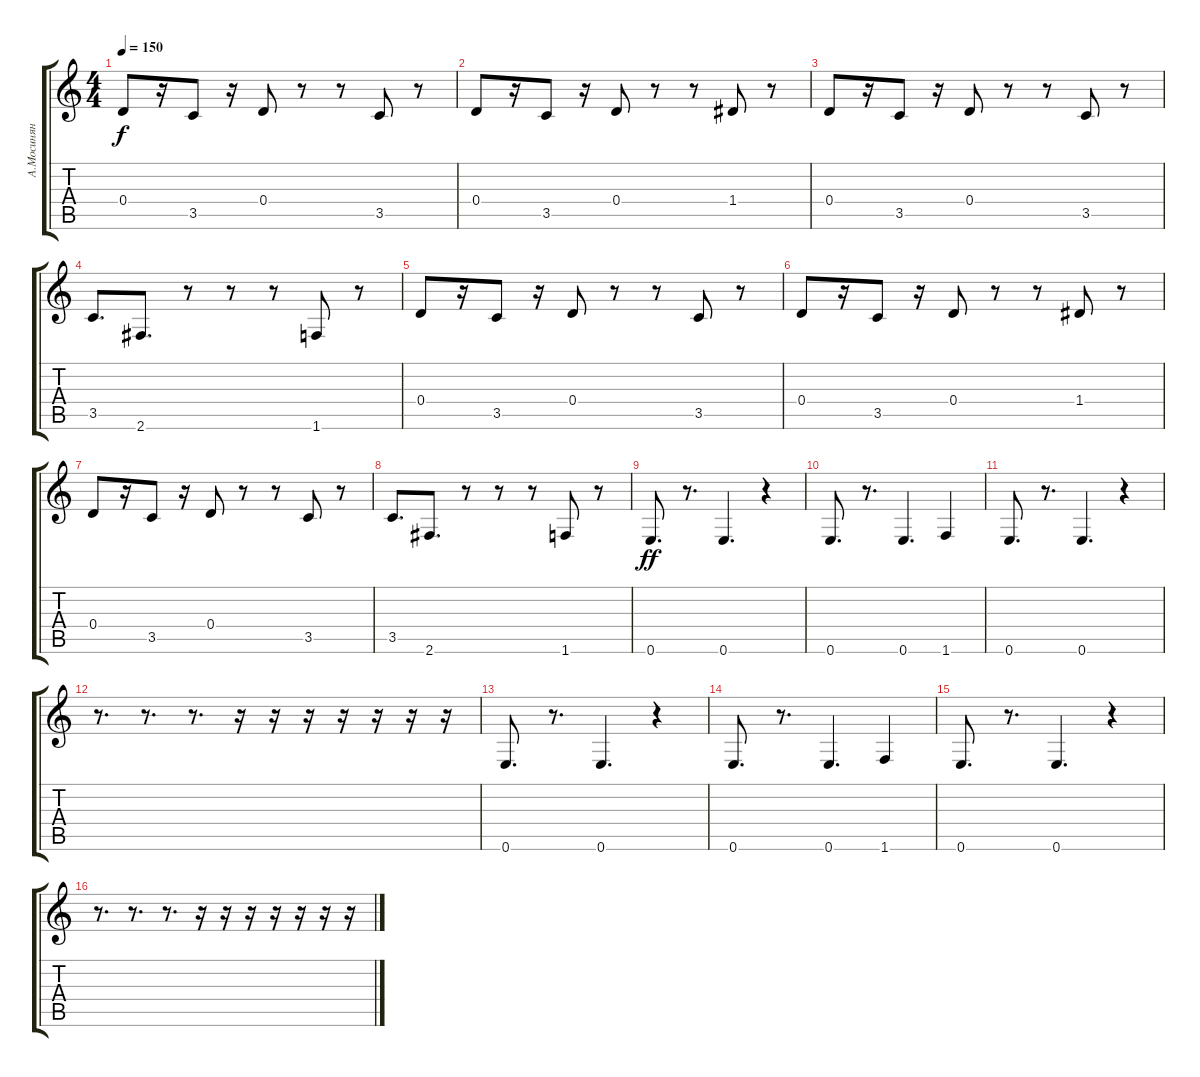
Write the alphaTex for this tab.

\track ("А.Мосинян (Бас)" "А.Мосинян ") {instrument electricbassfinger}
\staff {score tabs}
\tuning (E4 B3 G3 D3 A2 E2) {hide}
\ts (4 4)
\tempo 150
\clef g2
\ks c
0.4.8{dy f} r.16 3.5.8 r.16 0.4.8 r.8 r.8 3.5.8 r.8 |
0.4.8 r.16 3.5.8 r.16 0.4.8 r.8 r.8 1.4.8 r.8 |
0.4.8 r.16 3.5.8 r.16 0.4.8 r.8 r.8 3.5.8 r.8 |
3.5.8{d} 2.6.8{d} r.8 r.8 r.8 1.6.8 r.8 |
0.4.8 r.16 3.5.8 r.16 0.4.8 r.8 r.8 3.5.8 r.8 |
0.4.8 r.16 3.5.8 r.16 0.4.8 r.8 r.8 1.4.8 r.8 |
0.4.8 r.16 3.5.8 r.16 0.4.8 r.8 r.8 3.5.8 r.8 |
3.5.8{d} 2.6.8{d} r.8 r.8 r.8 1.6.8 r.8 |
0.6.8{d dy ff instrument electricbassfinger} r.8{d} 0.6.4{d} r.4 |
0.6.8{d} r.8{d} 0.6.4{d} 1.6.4 |
0.6.8{d} r.8{d} 0.6.4{d} r.4 |
r.8{d} r.8{d} r.8{d} r.16 r.16 r.16 r.16 r.16 r.16 r.16 |
0.6.8{d} r.8{d} 0.6.4{d} r.4 |
0.6.8{d} r.8{d} 0.6.4{d} 1.6.4 |
0.6.8{d} r.8{d} 0.6.4{d} r.4 |
r.8{d} r.8{d} r.8{d} r.16 r.16 r.16 r.16 r.16 r.16 r.16
